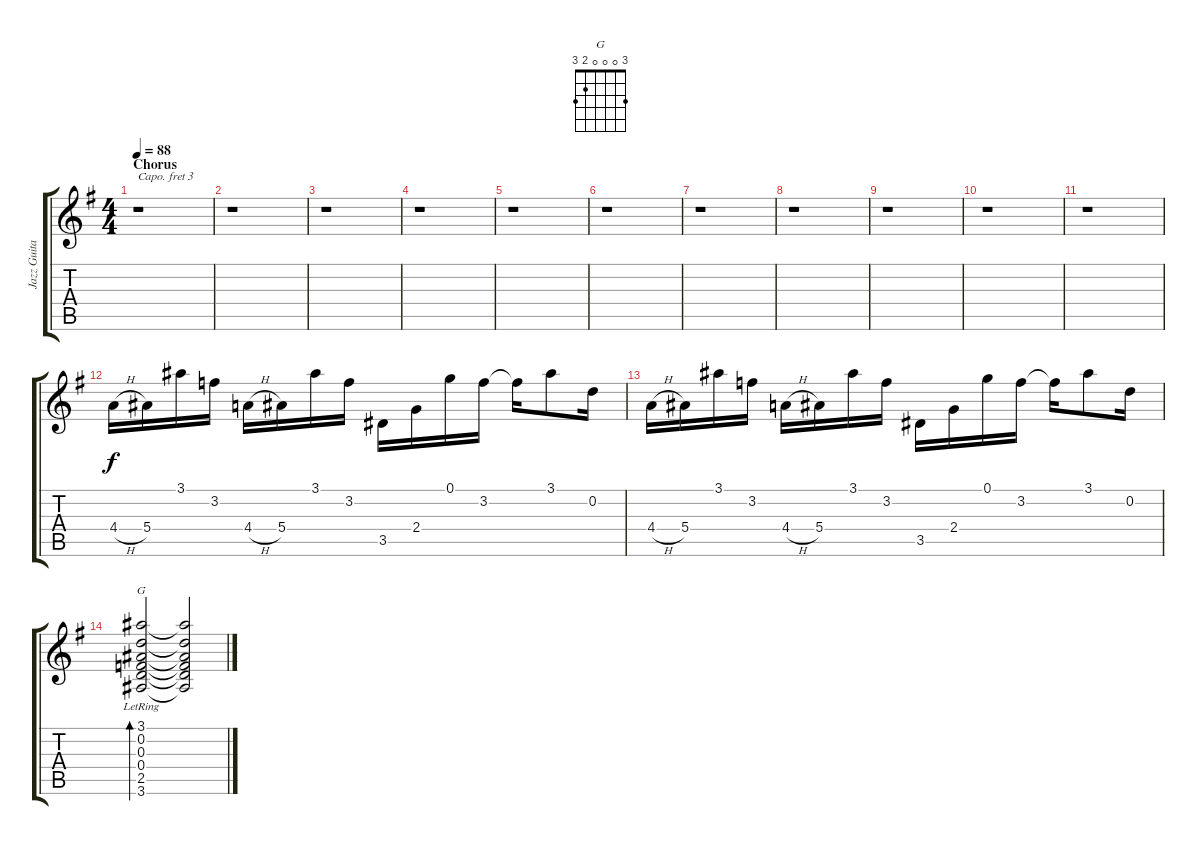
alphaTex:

\track ("Jazz Guitar " "Jazz Guita") {instrument electricguitarjazz}
\staff {score tabs}
\capo 3
\tuning (E4 B3 G3 D3 A2 E2) {hide}
\chord ("G" 3 0 0 0 2 3)
\ts (4 4)
\section ("" "Chorus")
\tempo 88
\clef g2
\ks g
r.1{dy f} |
r.1 |
r.1 |
r.1 |
r.1 |
r.1 |
r.1 |
r.1 |
r.1 |
r.1 |
r.1 |
4.4{h}.16{instrument acousticguitarnylon} 5.4.16 3.1.16 3.2.16 4.4{h}.16 5.4.16 3.1.16 3.2.16 3.5.16 2.4.16 0.1.16 3.2.16 3.2{t}.16 3.1.8 0.2.16 |
4.4{h}.16{instrument acousticguitarnylon} 5.4.16 3.1.16 3.2.16 4.4{h}.16 5.4.16 3.1.16 3.2.16 3.5.16 2.4.16 0.1.16 3.2.16 3.2{t}.16 3.1.8 0.2.16 |
(3.1{lr} 0.2{lr} 0.3 0.4{lr} 2.5{lr} 3.6).2{bd 240 ch "G"} (3.1{t} 0.2{t} 0.3{t} 0.4{t} 2.5{t} 3.6{t}).2
